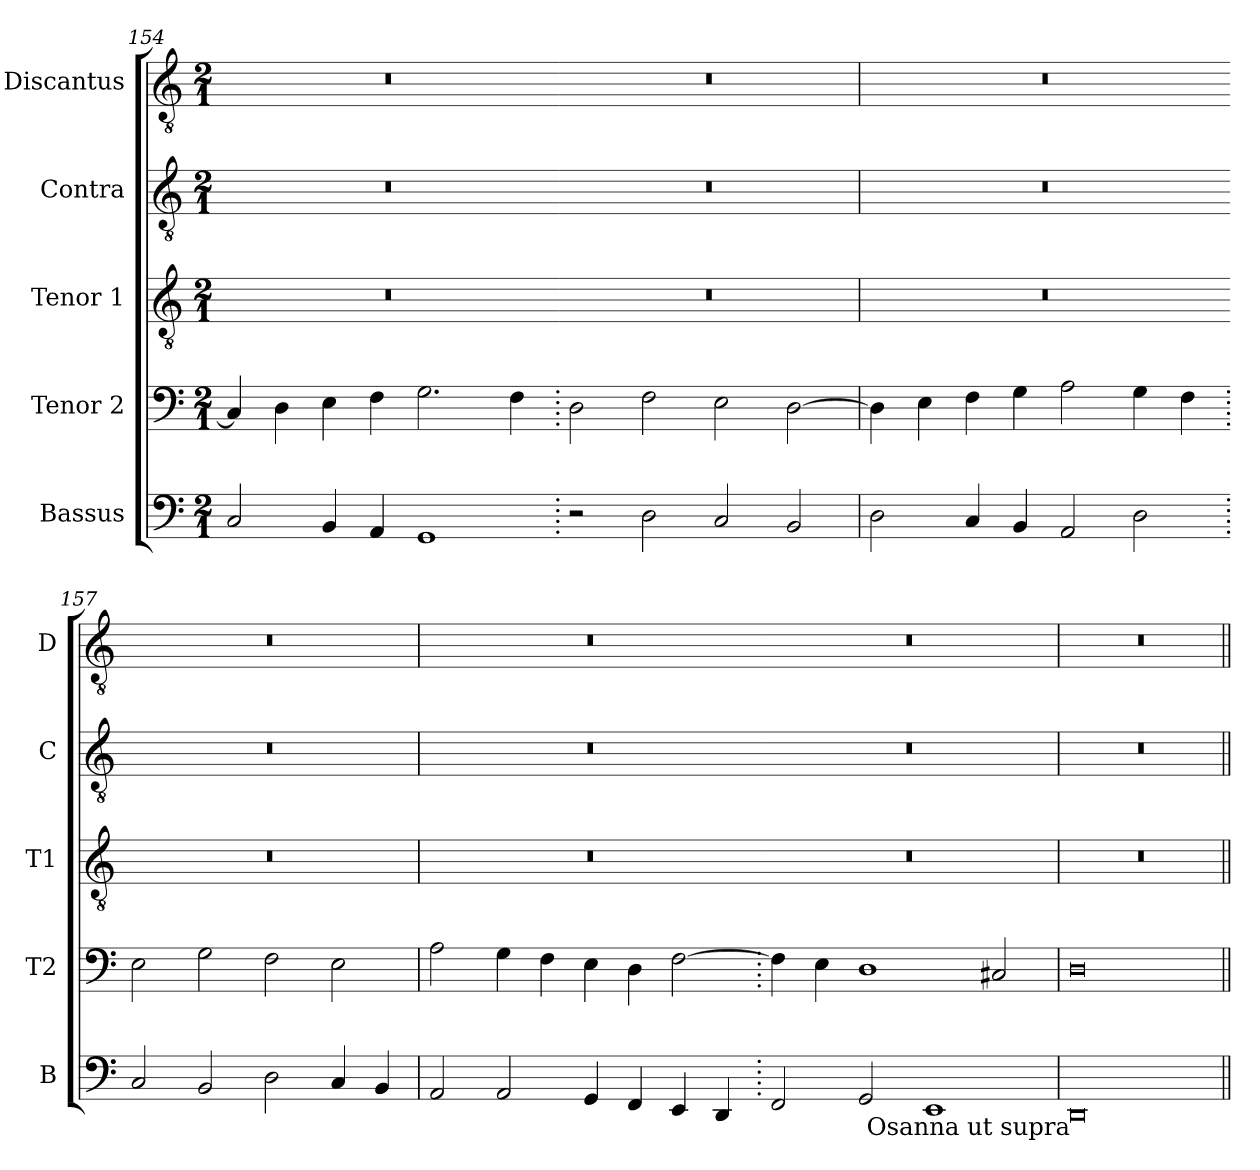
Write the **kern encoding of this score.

**kern	**kern	**kern	**kern	**kern
*part5	*part4	*part3	*part2	*part1
*staff5	*staff4	*staff3	*staff2	*staff1
*I"Bassus	*I"Tenor 2	*I"Tenor 1	*I"Contra	*I"Discantus
*I'B	*I'T2	*I'T1	*I'C	*I'D
*clefF4	*clefF4	*clefGv2	*clefGv2	*clefGv2
*k[]	*k[]	*k[]	*k[]	*k[]
*M2/1	*M2/1	*M2/1	*M2/1	*M2/1
=154	=154	=154	=154	=154
2C	4C]	0r	0r	0r
.	4D	.	.	.
4BB	4E	.	.	.
4AA	4F	.	.	.
1GG	2.G	.	.	.
.	4F	.	.	.
=155.	=155.	=155	=155	=155
2r	2D	0r	0r	0r
2D	2F	.	.	.
2C	2E	.	.	.
2BB	[2D	.	.	.
=156	=156	=156	=156	=156
2D	4D]	0r	0r	0r
.	4E	.	.	.
4C	4F	.	.	.
4BB	4G	.	.	.
2AA	2A	.	.	.
2D	4G	.	.	.
.	4F	.	.	.
=157.	=157.	=157	=157	=157
2C	2E	0r	0r	0r
2BB	2G	.	.	.
2D	2F	.	.	.
4C	2E	.	.	.
4BB	.	.	.	.
=158	=158	=158	=158	=158
2AA	2A	0r	0r	0r
2AA	4G	.	.	.
.	4F	.	.	.
4GG	4E	.	.	.
4FF	4D	.	.	.
4EE	[2F	.	.	.
4DD	.	.	.	.
=159.	=159.	=159	=159	=159
2FF	4F]	0r	0r	0r
.	4E	.	.	.
2GG	1D	.	.	.
1EE	.	.	.	.
.	2C#X	.	.	.
=160	=160	=160	=160	=160
0DD	0D	0r	0r	0r
!LO:TX:b:rj:t=Osanna ut supra	!	!	!	!
=||	=||	=||	=||	=||
*-	*-	*-	*-	*-
